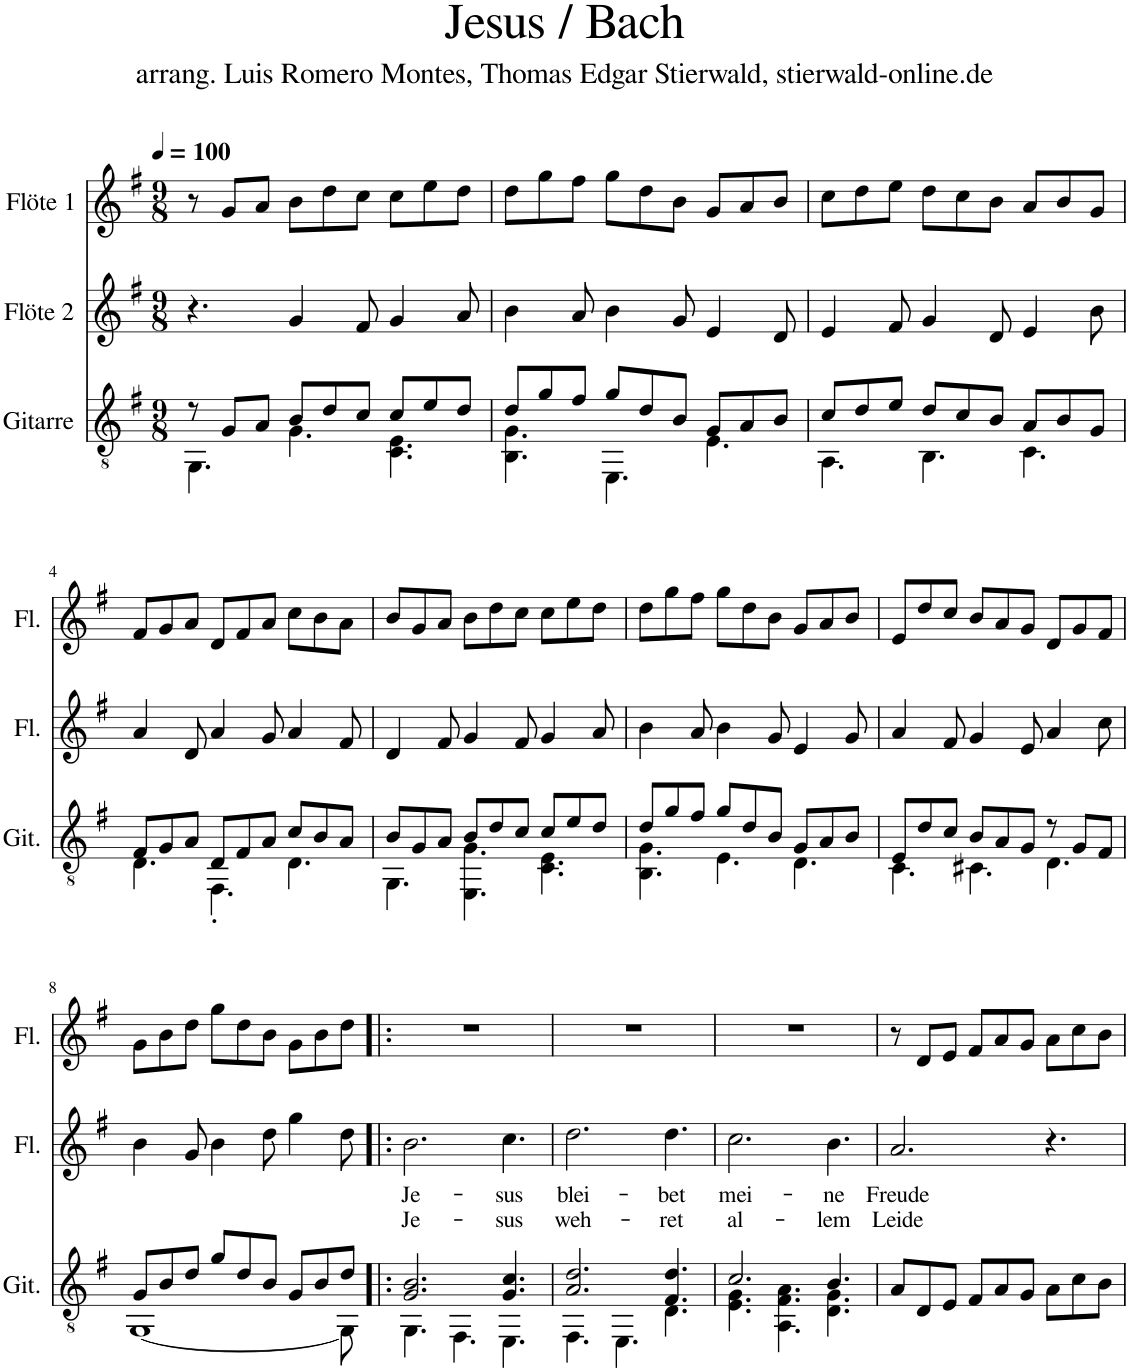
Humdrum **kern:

**kern	**kern	**kern	**text	**text	**kern
*part4	*part3	*part2	*part2	*part2	*part1
*staff4	*staff3	*staff2	*staff2	*staff2	*staff1
*I"Gitarre	*I"Cello	*I"Flöte 2	*	*	*I"Flöte 1
*I'Git.	*	*I'Fl.	*	*	*I'Fl.
*	*stria5	*	*	*	*
*clefGv2	*clefF4	*clefG2	*	*	*clefG2
*k[f#]	*k[f#]	*k[f#]	*	*	*k[f#]
*M9/8	*M9/8	*M9/8	*	*	*M9/8
*MM100	*MM100	*MM100	*	*	*MM100
=1	=1	=1	=1	=1	=1
*^	*	*	*	*	*
8r	4.GG\	4.GG	4.r	.	.	8r
8G/L	.	.	.	.	.	8g/L
8A/J	.	.	.	.	.	8a/J
8B/L	4.G\	4.G	4g/	.	.	8b\L
8d/	.	.	.	.	.	8dd\
8c/J	.	.	8f#/	.	.	8cc\J
8c/L	4.C\ 4.E\	4.E	4g/	.	.	8cc\L
8e/	.	.	.	.	.	8ee\
8d/J	.	.	8a/	.	.	8dd\J
=2	=2	=2	=2	=2	=2	=2
8d/L	4.BB\ 4.G\	4.BB	4b\	.	.	8dd\L
8g/	.	.	.	.	.	8gg\
8f#/J	.	.	8a/	.	.	8ff#\J
8g/L	4.EE\	4.E	4b\	.	.	8gg\L
8d/	.	.	.	.	.	8dd\
8B/J	.	.	8g/	.	.	8b\J
8G/L	4.E\	4.EE	4e/	.	.	8g/L
8A/	.	.	.	.	.	8a/
8B/J	.	.	8d/	.	.	8b/J
=3	=3	=3	=3	=3	=3	=3
8c/L	4.AA\	4.AA	4e/	.	.	8cc\L
8d/	.	.	.	.	.	8dd\
8e/J	.	.	8f#/	.	.	8ee\J
8d/L	4.BB\	4.BB	4g/	.	.	8dd\L
8c/	.	.	.	.	.	8cc\
8B/J	.	.	8d/	.	.	8b\J
8A/L	4.C\	4.C	4e/	.	.	8a/L
8B/	.	.	.	.	.	8b/
8G/J	.	.	8b\	.	.	8g/J
!!LO:LB:g=z
=4	=4	=4	=4	=4	=4	=4
8F#/L	4.D\	4.D	4a/	.	.	8f#/L
8G/	.	.	.	.	.	8g/
8A/J	.	.	8d/	.	.	8a/J
8D/L	4.FF#'\	4.F#	4a/	.	.	8d/L
8F#/	.	.	.	.	.	8f#/
8A/J	.	.	8g/	.	.	8a/J
8c/L	4.D\	4.D	4a/	.	.	8cc\L
8B/	.	.	.	.	.	8b\
8A/J	.	.	8f#/	.	.	8a\J
=5	=5	=5	=5	=5	=5	=5
8B/L	4.GG\	4.G	4d/	.	.	8b/L
8G/	.	.	.	.	.	8g/
8A/J	.	.	8f#/	.	.	8a/J
8B/L	4.EE\ 4.G\	4.E	4g/	.	.	8b\L
8d/	.	.	.	.	.	8dd\
8c/J	.	.	8f#/	.	.	8cc\J
8c/L	4.C\ 4.E\	4.C	4g/	.	.	8cc\L
8e/	.	.	.	.	.	8ee\
8d/J	.	.	8a/	.	.	8dd\J
=6	=6	=6	=6	=6	=6	=6
8d/L	4.BB\ 4.G\	4.BB	4b\	.	.	8dd\L
8g/	.	.	.	.	.	8gg\
8f#/J	.	.	8a/	.	.	8ff#\J
8g/L	4.E\	4.E	4b\	.	.	8gg\L
8d/	.	.	.	.	.	8dd\
8B/J	.	.	8g/	.	.	8b\J
8G/L	4.D\	4.D	4e/	.	.	8g/L
8A/	.	.	.	.	.	8a/
8B/J	.	.	8g/	.	.	8b/J
=7	=7	=7	=7	=7	=7	=7
8E/L	4.C\	4.C	4a/	.	.	8e/L
8d/	.	.	.	.	.	8dd/
8c/J	.	.	8f#/	.	.	8cc/J
8B/L	4.C#X\	4.C#X	4g/	.	.	8b/L
8A/	.	.	.	.	.	8a/
8G/J	.	.	8e/	.	.	8g/J
8r	4.D\	4.D	4a/	.	.	8d/L
8G/L	.	.	.	.	.	8g/
8F#/J	.	.	8cc\	.	.	8f#/J
!!LO:LB:g=z
=8	=8	=8	=8	=8	=8	=8
8G/L	[1GG	4.GG	4b\	.	.	8g\L
8B/	.	.	.	.	.	8b\
8d/J	.	.	8g/	.	.	8dd\J
8g/L	.	4r	4b\	.	.	8gg\L
8d/	.	.	.	.	.	8dd\
8B/J	.	8G	8dd\	.	.	8b\J
8G/L	.	4D	4gg\	.	.	8g\L
8B/	.	.	.	.	.	8b\
8d/J	8GG\]	8BB	8dd\	.	.	8dd\J
=9!|:	=9!|:	=9!|:	=9!|:	=9!|:	=9!|:	=9!|:
!	!	!	!	!LO:LY:b	!LO:LY:b	!
2.G/ 2.B/	4.GG\	4.GG	2.b\	Je-	Je-	8%9r
.	4.FF#\	4.F#	.	.	.	.
!	!	!	!	!LO:LY:b	!LO:LY:b	!
4.G/ 4.c/	4.EE\	4.E	4.cc\	-sus	-sus	.
=10	=10	=10	=10	=10	=10	=10
!	!	!	!	!LO:LY:b	!LO:LY:b	!
2.A/ 2.d/	4.FF#\	4.F#	2.dd\	blei-	weh-	8%9r
.	4.EE\	4.E	.	.	.	.
!	!	!	!	!LO:LY:b	!LO:LY:b	!
4.F#/ 4.d/	4.D\	4.D	4.dd\	-bet	-ret	.
=11	=11	=11	=11	=11	=11	=11
!	!	!	!	!LO:LY:b	!LO:LY:b	!
2.c/	4.E\ 4.G\	4.E	2.cc\	mei-	al-	8%9r
.	4.AA\ 4.F#\ 4.A\	4.F#	.	.	.	.
!	!	!	!	!LO:LY:b	!LO:LY:b	!
4.B/	4.D\ 4.G\	4.G	4.b\	-ne	-lem	.
=12	=12	=12	=12	=12	=12	=12
!	!	!	!	!LO:LY:b	!LO:LY:b	!
*v	*v	*	*	*	*	*
8A/L	4.D	2.a/	Freude	Leide	8r
8D/	.	.	.	.	8d/L
8E/J	.	.	.	.	8e/J
8F#/L	4r	.	.	.	8f#/L
8A/	.	.	.	.	8a/
8G/J	8D	.	.	.	8g/J
8A\L	4D	4.r	.	.	8a\L
8c\	.	.	.	.	8cc\
8B\J	8D	.	.	.	8b\J
=	=	=	=	=	=
*-	*-	*-	*-	*-	*-
